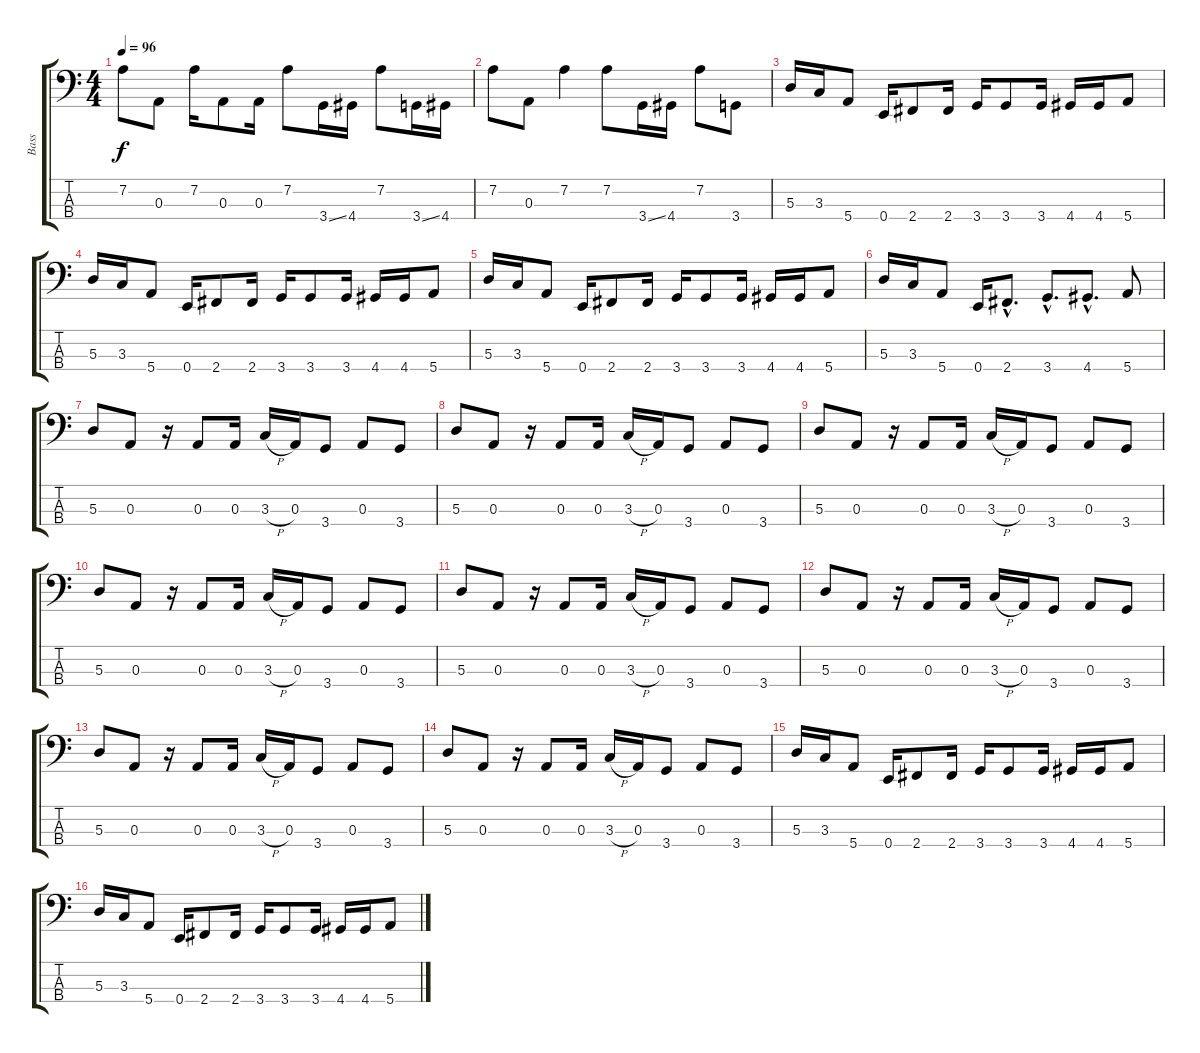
\track ("Bass" "Bass") {instrument electricbassfinger}
\staff {score tabs}
\tuning (A2 D2 A1 E1) {hide}
\ts (4 4)
\tempo 96
\clef f4
\ks c
7.2.8{dy f} 0.3.8 7.2.16 0.3.8 0.3.16 7.2.8 3.4{ss}.16 4.4.16 7.2.8 3.4{ss}.16 4.4.16 |
7.2.8 0.3.8 7.2.4 7.2.8 3.4{ss}.16 4.4.16 7.2.8 3.4.8 |
5.3.16 3.3.16 5.4.8 0.4.16 2.4.8 2.4.16 3.4.16 3.4.8 3.4.16 4.4.16 4.4.16 5.4.8 |
5.3.16 3.3.16 5.4.8 0.4.16 2.4.8 2.4.16 3.4.16 3.4.8 3.4.16 4.4.16 4.4.16 5.4.8 |
5.3.16 3.3.16 5.4.8 0.4.16 2.4.8 2.4.16 3.4.16 3.4.8 3.4.16 4.4.16 4.4.16 5.4.8 |
5.3.16 3.3.16 5.4.8 0.4.16 2.4{hac}.8{d} 3.4{hac}.8{d} 4.4{hac}.8{d} 5.4.8 |
5.3.8 0.3.8 r.16 0.3.8 0.3.16 3.3{h}.16 0.3.16 3.4.8 0.3.8 3.4.8 |
5.3.8 0.3.8 r.16 0.3.8 0.3.16 3.3{h}.16 0.3.16 3.4.8 0.3.8 3.4.8 |
5.3.8 0.3.8 r.16 0.3.8 0.3.16 3.3{h}.16 0.3.16 3.4.8 0.3.8 3.4.8 |
5.3.8 0.3.8 r.16 0.3.8 0.3.16 3.3{h}.16 0.3.16 3.4.8 0.3.8 3.4.8 |
5.3.8 0.3.8 r.16 0.3.8 0.3.16 3.3{h}.16 0.3.16 3.4.8 0.3.8 3.4.8 |
5.3.8 0.3.8 r.16 0.3.8 0.3.16 3.3{h}.16 0.3.16 3.4.8 0.3.8 3.4.8 |
5.3.8 0.3.8 r.16 0.3.8 0.3.16 3.3{h}.16 0.3.16 3.4.8 0.3.8 3.4.8 |
5.3.8 0.3.8 r.16 0.3.8 0.3.16 3.3{h}.16 0.3.16 3.4.8 0.3.8 3.4.8 |
5.3.16 3.3.16 5.4.8 0.4.16 2.4.8 2.4.16 3.4.16 3.4.8 3.4.16 4.4.16 4.4.16 5.4.8 |
5.3.16 3.3.16 5.4.8 0.4.16 2.4.8 2.4.16 3.4.16 3.4.8 3.4.16 4.4.16 4.4.16 5.4.8
